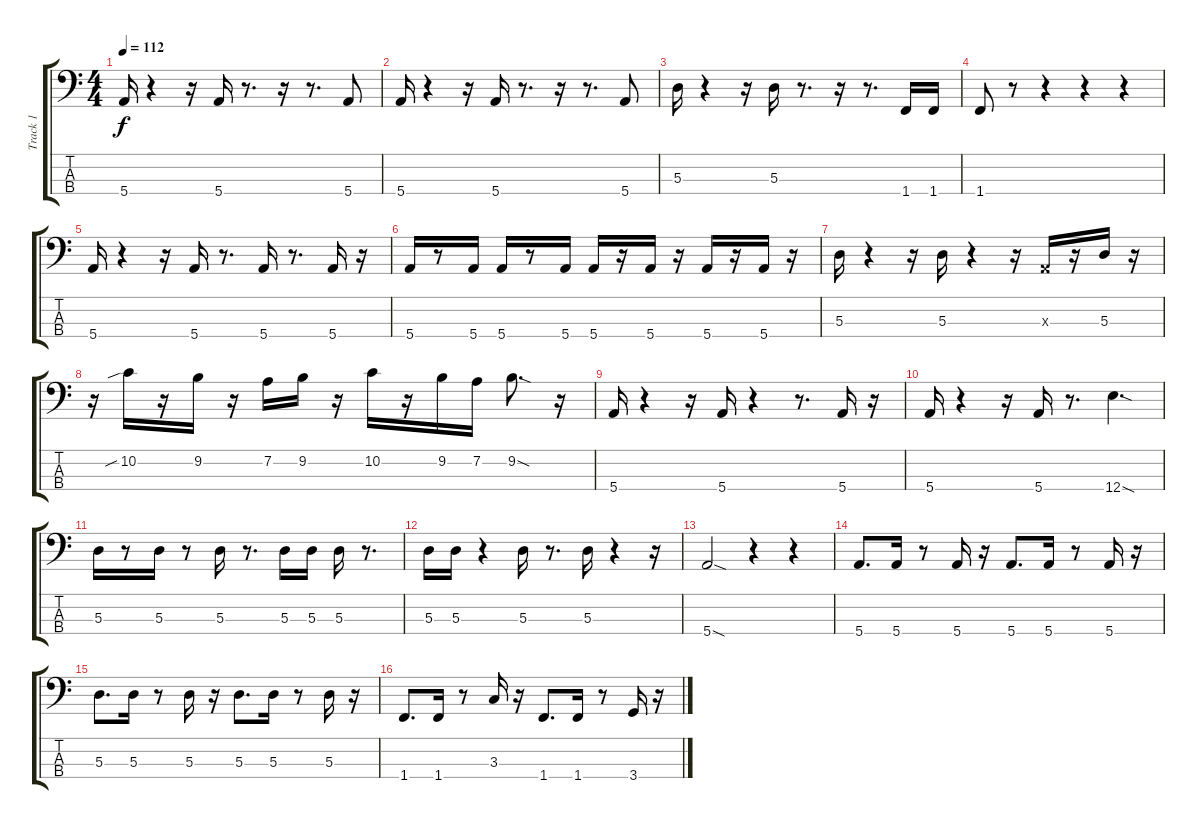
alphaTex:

\track ("Track 1" "Track 1") {instrument electricbassfinger}
\staff {score tabs}
\tuning (G2 D2 A1 E1) {hide}
\ts (4 4)
\tempo 112
\clef f4
\ks c
5.4.16{dy f} r.4 r.16 5.4.16 r.8{d} r.16 r.8{d} 5.4.8 |
5.4.16 r.4 r.16 5.4.16 r.8{d} r.16 r.8{d} 5.4.8 |
5.3.16 r.4 r.16 5.3.16 r.8{d} r.16 r.8{d} 1.4.16 1.4.16 |
1.4.8 r.8 r.4 r.4 r.4 |
5.4.16 r.4 r.16 5.4.16 r.8{d} 5.4.16 r.8{d} 5.4.16 r.16 |
5.4.16 r.8 5.4.16 5.4.16 r.8 5.4.16 5.4.16 r.16 5.4.16 r.16 5.4.16 r.16 5.4.16 r.16 |
5.3.16 r.4 r.16 5.3.16 r.4 r.16 0.3{x}.16 r.16 5.3.16 r.16 |
r.16 10.2{sib}.16 r.16 9.2.16 r.16 7.2.16 9.2.16 r.16 10.2.16 r.16 9.2.16 7.2.16 9.2{sod}.8{d} r.16 |
5.4.16 r.4 r.16 5.4.16 r.4 r.8{d} 5.4.16 r.16 |
5.4.16 r.4 r.16 5.4.16 r.8{d} 12.4{sod}.4{d} |
5.3.16 r.8 5.3.16 r.8 5.3.16 r.8{d} 5.3.16 5.3.16 5.3.16 r.8{d} |
5.3.16 5.3.16 r.4 5.3.16 r.8{d} 5.3.16 r.4 r.16 |
5.4{sod}.2 r.4 r.4 |
5.4.8{d} 5.4.16 r.8 5.4.16 r.16 5.4.8{d} 5.4.16 r.8 5.4.16 r.16 |
5.3.8{d} 5.3.16 r.8 5.3.16 r.16 5.3.8{d} 5.3.16 r.8 5.3.16 r.16 |
1.4.8{d} 1.4.16 r.8 3.3.16 r.16 1.4.8{d} 1.4.16 r.8 3.4.16 r.16
